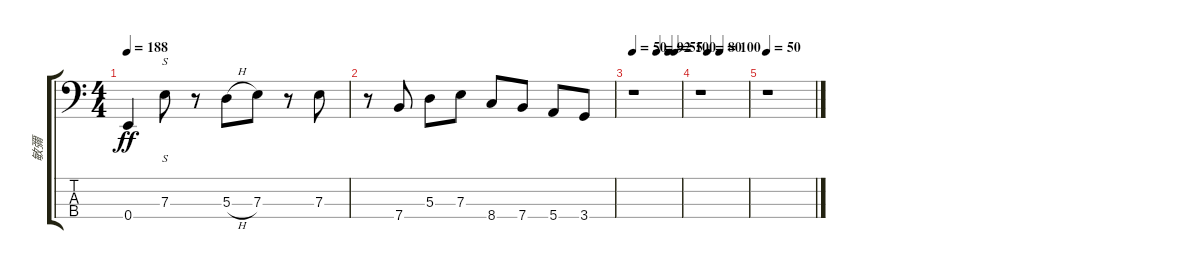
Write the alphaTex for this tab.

\track ("敏彌" "敏彌") {instrument electricbasspick}
\staff {score tabs}
\tuning (G2 D2 A1 E1) {hide}
\ts (4 4)
\tempo 188
\clef f4
\ks c
0.4.4{dy ff} 7.3.8{s} r.8 5.3{h}.8 7.3.8 r.8 7.3.8 |
r.8 7.4.8 5.3.8 7.3.8 8.4.8 7.4.8 5.4.8 3.4.8 |
\tempo 50
\tempo (92 0.5)
\tempo (55 0.75)
\tempo (100 0.875)
r.1 |
\tempo (80 0.16666666666666666)
\tempo (100 0.4166666666666667)
r.1 |
\tempo 50
r.1
